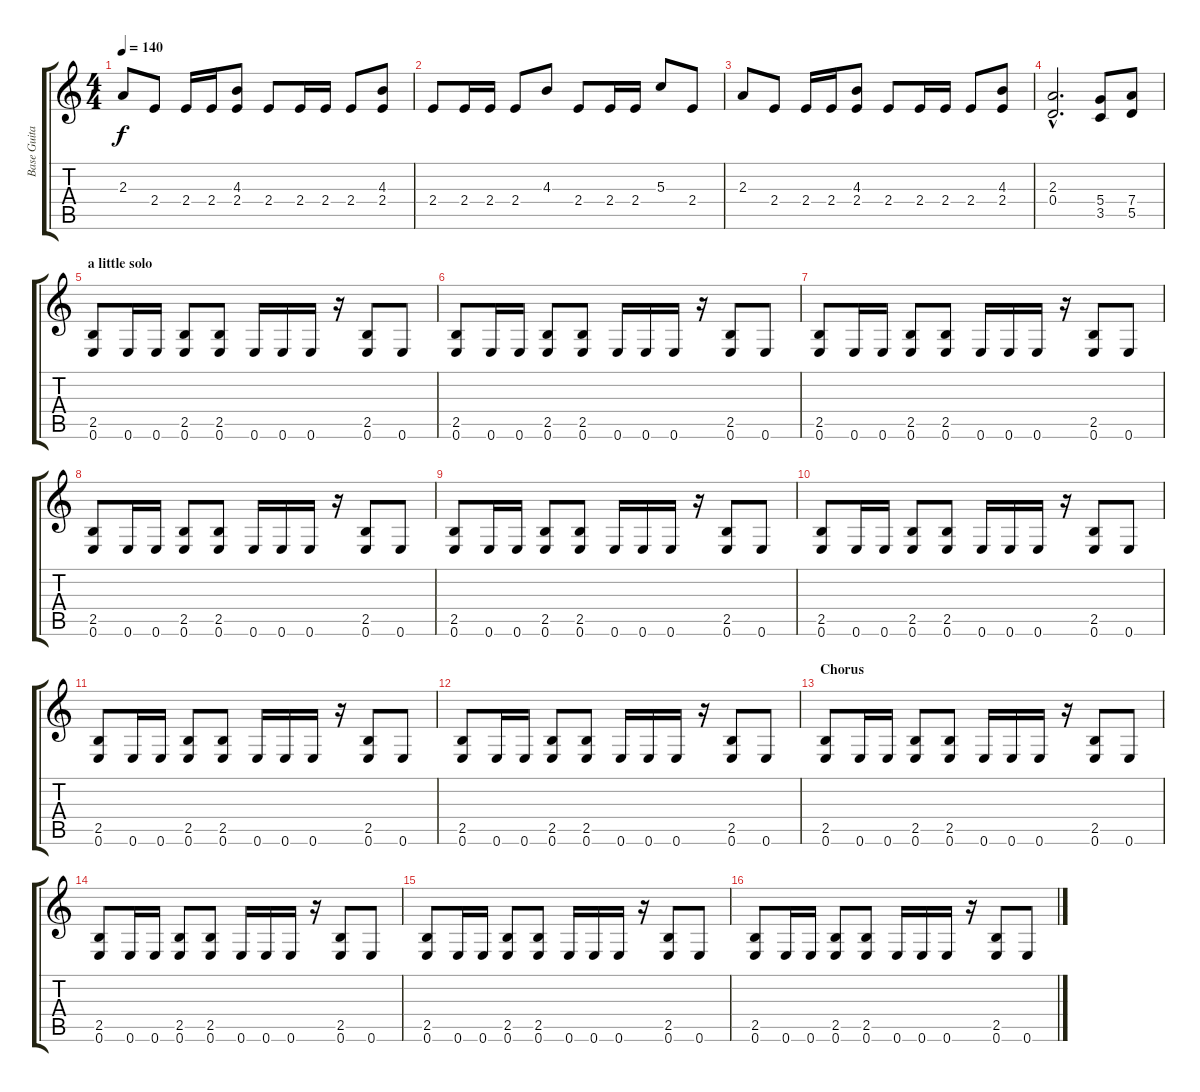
\track ("Base Guitar" "Base Guita") {instrument overdrivenguitar}
\staff {score tabs}
\tuning (E4 B3 G3 D3 A2 E2) {hide}
\ts (4 4)
\tempo 140
\clef g2
\ks c
2.3.8{dy f} 2.4.8 2.4.16 2.4.16 (4.3 2.4).8 2.4.8 2.4.16 2.4.16 2.4.8 (4.3 2.4).8 |
2.4.8 2.4.16 2.4.16 2.4.8 4.3.8 2.4.8 2.4.16 2.4.16 5.3.8 2.4.8 |
2.3.8 2.4.8 2.4.16 2.4.16 (4.3 2.4).8 2.4.8 2.4.16 2.4.16 2.4.8 (4.3 2.4).8 |
(2.3{hac} 0.4{hac}).2{d} (5.4 3.5).8 (7.4 5.5).8 |
\section ("" "a little solo")
(2.5 0.6).8 0.6.16 0.6.16 (2.5 0.6).8 (2.5 0.6).8 0.6.16 0.6.16 0.6.16 r.16 (2.5 0.6).8 0.6.8 |
(2.5 0.6).8 0.6.16 0.6.16 (2.5 0.6).8 (2.5 0.6).8 0.6.16 0.6.16 0.6.16 r.16 (2.5 0.6).8 0.6.8 |
(2.5 0.6).8 0.6.16 0.6.16 (2.5 0.6).8 (2.5 0.6).8 0.6.16 0.6.16 0.6.16 r.16 (2.5 0.6).8 0.6.8 |
(2.5 0.6).8 0.6.16 0.6.16 (2.5 0.6).8 (2.5 0.6).8 0.6.16 0.6.16 0.6.16 r.16 (2.5 0.6).8 0.6.8 |
(2.5 0.6).8 0.6.16 0.6.16 (2.5 0.6).8 (2.5 0.6).8 0.6.16 0.6.16 0.6.16 r.16 (2.5 0.6).8 0.6.8 |
(2.5 0.6).8 0.6.16 0.6.16 (2.5 0.6).8 (2.5 0.6).8 0.6.16 0.6.16 0.6.16 r.16 (2.5 0.6).8 0.6.8 |
(2.5 0.6).8 0.6.16 0.6.16 (2.5 0.6).8 (2.5 0.6).8 0.6.16 0.6.16 0.6.16 r.16 (2.5 0.6).8 0.6.8 |
(2.5 0.6).8 0.6.16 0.6.16 (2.5 0.6).8 (2.5 0.6).8 0.6.16 0.6.16 0.6.16 r.16 (2.5 0.6).8 0.6.8 |
\section ("" "Chorus")
(2.5 0.6).8 0.6.16 0.6.16 (2.5 0.6).8 (2.5 0.6).8 0.6.16 0.6.16 0.6.16 r.16 (2.5 0.6).8 0.6.8 |
(2.5 0.6).8 0.6.16 0.6.16 (2.5 0.6).8 (2.5 0.6).8 0.6.16 0.6.16 0.6.16 r.16 (2.5 0.6).8 0.6.8 |
(2.5 0.6).8 0.6.16 0.6.16 (2.5 0.6).8 (2.5 0.6).8 0.6.16 0.6.16 0.6.16 r.16 (2.5 0.6).8 0.6.8 |
(2.5 0.6).8 0.6.16 0.6.16 (2.5 0.6).8 (2.5 0.6).8 0.6.16 0.6.16 0.6.16 r.16 (2.5 0.6).8 0.6.8
